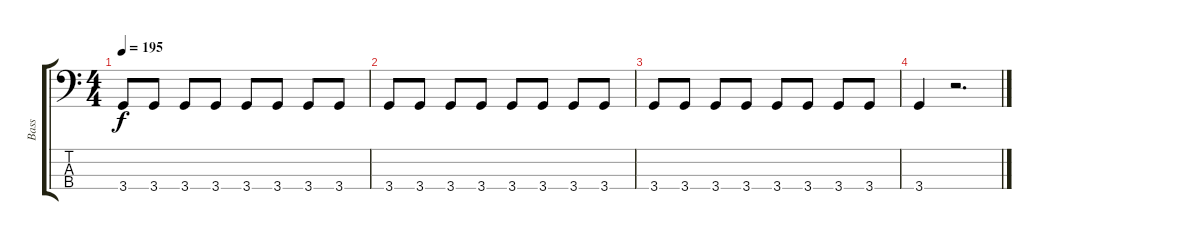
\track ("Bass" "Bass") {instrument electricbassfinger}
\staff {score tabs}
\tuning (G2 D2 A1 E1) {hide}
\ts (4 4)
\tempo 195
\clef f4
\ks c
3.4.8{dy f} 3.4.8 3.4.8 3.4.8 3.4.8 3.4.8 3.4.8 3.4.8 |
3.4.8 3.4.8 3.4.8 3.4.8 3.4.8 3.4.8 3.4.8 3.4.8 |
3.4.8{txt ""} 3.4.8 3.4.8 3.4.8 3.4.8 3.4.8 3.4.8 3.4.8 |
3.4.4 r.2{d}
